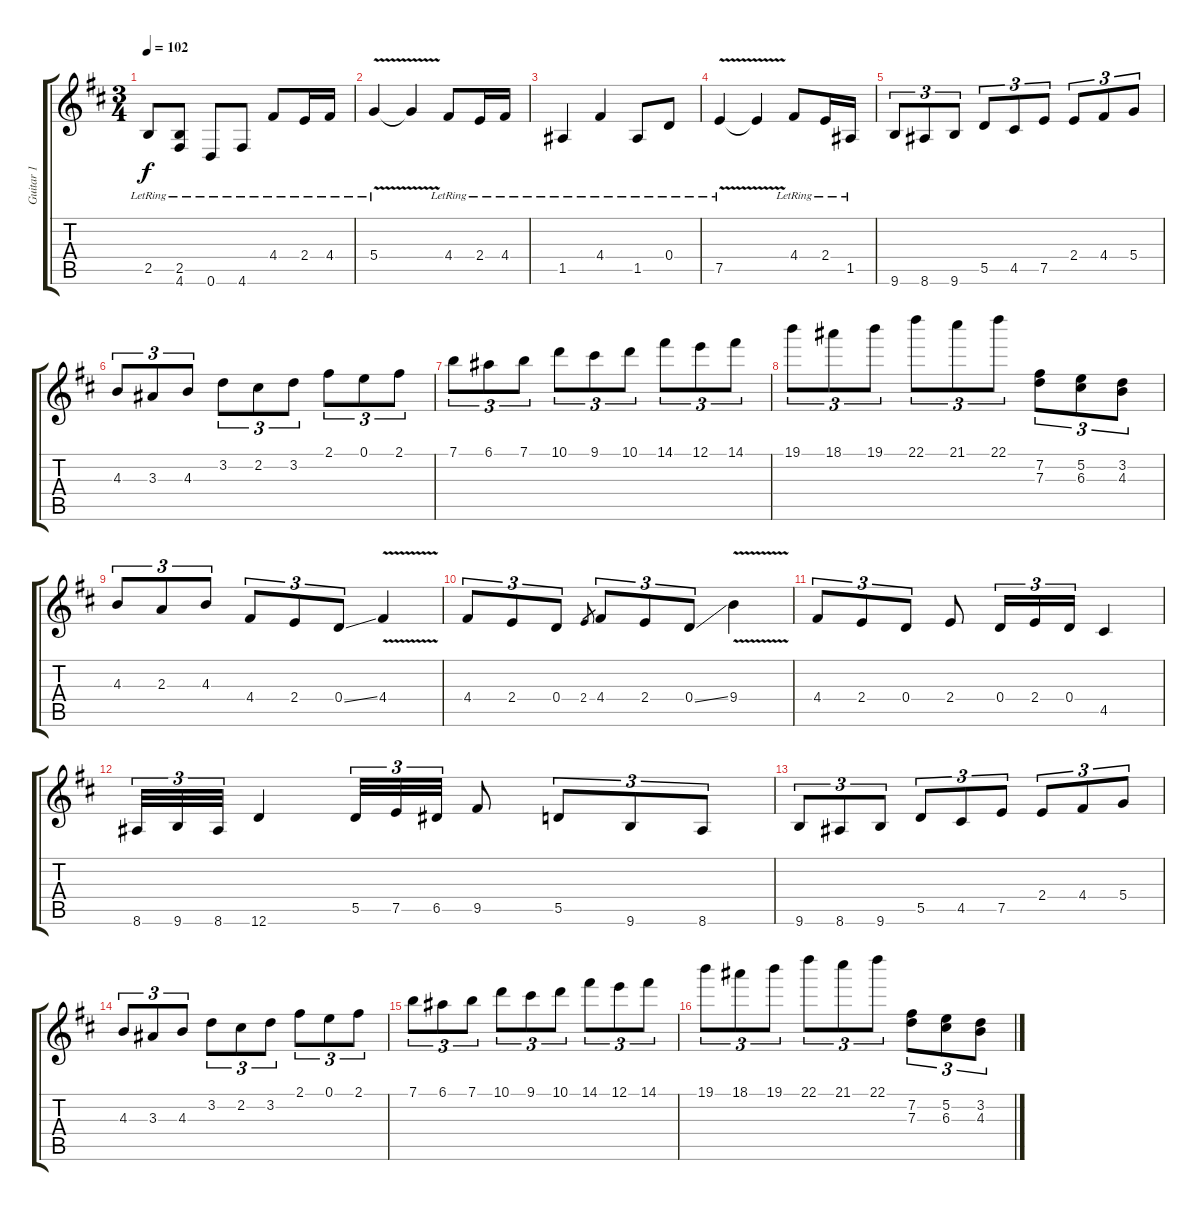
\track ("Guitar 1" "Guitar 1") {instrument acousticguitarsteel}
\staff {score tabs}
\tuning (E4 B3 G3 D3 A2 D2) {hide}
\ts (3 4)
\tempo 102
\clef g2
\ks d
2.5{lr}.8{dy f} (2.5{lr} 4.6{lr}).8 0.6{lr}.8 4.6{lr}.8 4.4{lr}.8 2.4{lr}.16 4.4{lr}.16 |
5.4{v lr}.4 5.4{t}.4 4.4{lr}.8 2.4{lr}.16 4.4{lr}.16 |
1.5{lr}.4 4.4{lr}.4 1.5{lr}.8 0.4{lr}.8 |
7.5{v lr}.4 7.5{t}.4 4.4{lr}.8 2.4{lr}.16 1.5{lr}.16 |
9.6.8{tu (3 2)} 8.6.8{tu (3 2)} 9.6.8{tu (3 2)} 5.5.8{tu (3 2)} 4.5.8{tu (3 2)} 7.5.8{tu (3 2)} 2.4.8{tu (3 2)} 4.4.8{tu (3 2)} 5.4.8{tu (3 2)} |
4.3.8{tu (3 2)} 3.3.8{tu (3 2)} 4.3.8{tu (3 2)} 3.2.8{tu (3 2)} 2.2.8{tu (3 2)} 3.2.8{tu (3 2)} 2.1.8{tu (3 2)} 0.1.8{tu (3 2)} 2.1.8{tu (3 2)} |
7.1.8{tu (3 2)} 6.1.8{tu (3 2)} 7.1.8{tu (3 2)} 10.1.8{tu (3 2)} 9.1.8{tu (3 2)} 10.1.8{tu (3 2)} 14.1.8{tu (3 2)} 12.1.8{tu (3 2)} 14.1.8{tu (3 2)} |
19.1.8{tu (3 2)} 18.1.8{tu (3 2)} 19.1.8{tu (3 2)} 22.1.8{tu (3 2)} 21.1.8{tu (3 2)} 22.1.8{tu (3 2)} (7.2 7.3).8{tu (3 2)} (5.2 6.3).8{tu (3 2)} (3.2 4.3).8{tu (3 2)} |
4.3.8{tu (3 2)} 2.3.8{tu (3 2)} 4.3.8{tu (3 2)} 4.4.8{tu (3 2)} 2.4.8{tu (3 2)} 0.4{ss}.8{tu (3 2)} 4.4{v}.4 |
4.4.8{tu (3 2)} 2.4.8{tu (3 2)} 0.4.8{tu (3 2)} 2.4.8{gr} 4.4.8{tu (3 2)} 2.4.8{tu (3 2)} 0.4{ss}.8{tu (3 2)} 9.4{v}.4 |
4.4.8{tu (3 2)} 2.4.8{tu (3 2)} 0.4.8{tu (3 2)} 2.4.8 0.4.16{tu (3 2)} 2.4.16{tu (3 2)} 0.4.16{tu (3 2)} 4.5.4 |
8.6.32{tu (3 2)} 9.6.32{tu (3 2)} 8.6.32{tu (3 2)} 12.6.4 5.5.32{tu (3 2)} 7.5.32{tu (3 2)} 6.5.32{tu (3 2)} 9.5.8 5.5.8{tu (3 2)} 9.6.8{tu (3 2)} 8.6.8{tu (3 2)} |
9.6.8{tu (3 2)} 8.6.8{tu (3 2)} 9.6.8{tu (3 2)} 5.5.8{tu (3 2)} 4.5.8{tu (3 2)} 7.5.8{tu (3 2)} 2.4.8{tu (3 2)} 4.4.8{tu (3 2)} 5.4.8{tu (3 2)} |
4.3.8{tu (3 2)} 3.3.8{tu (3 2)} 4.3.8{tu (3 2)} 3.2.8{tu (3 2)} 2.2.8{tu (3 2)} 3.2.8{tu (3 2)} 2.1.8{tu (3 2)} 0.1.8{tu (3 2)} 2.1.8{tu (3 2)} |
7.1.8{tu (3 2)} 6.1.8{tu (3 2)} 7.1.8{tu (3 2)} 10.1.8{tu (3 2)} 9.1.8{tu (3 2)} 10.1.8{tu (3 2)} 14.1.8{tu (3 2)} 12.1.8{tu (3 2)} 14.1.8{tu (3 2)} |
19.1.8{tu (3 2)} 18.1.8{tu (3 2)} 19.1.8{tu (3 2)} 22.1.8{tu (3 2)} 21.1.8{tu (3 2)} 22.1.8{tu (3 2)} (7.2 7.3).8{tu (3 2)} (5.2 6.3).8{tu (3 2)} (3.2 4.3).8{tu (3 2)}
